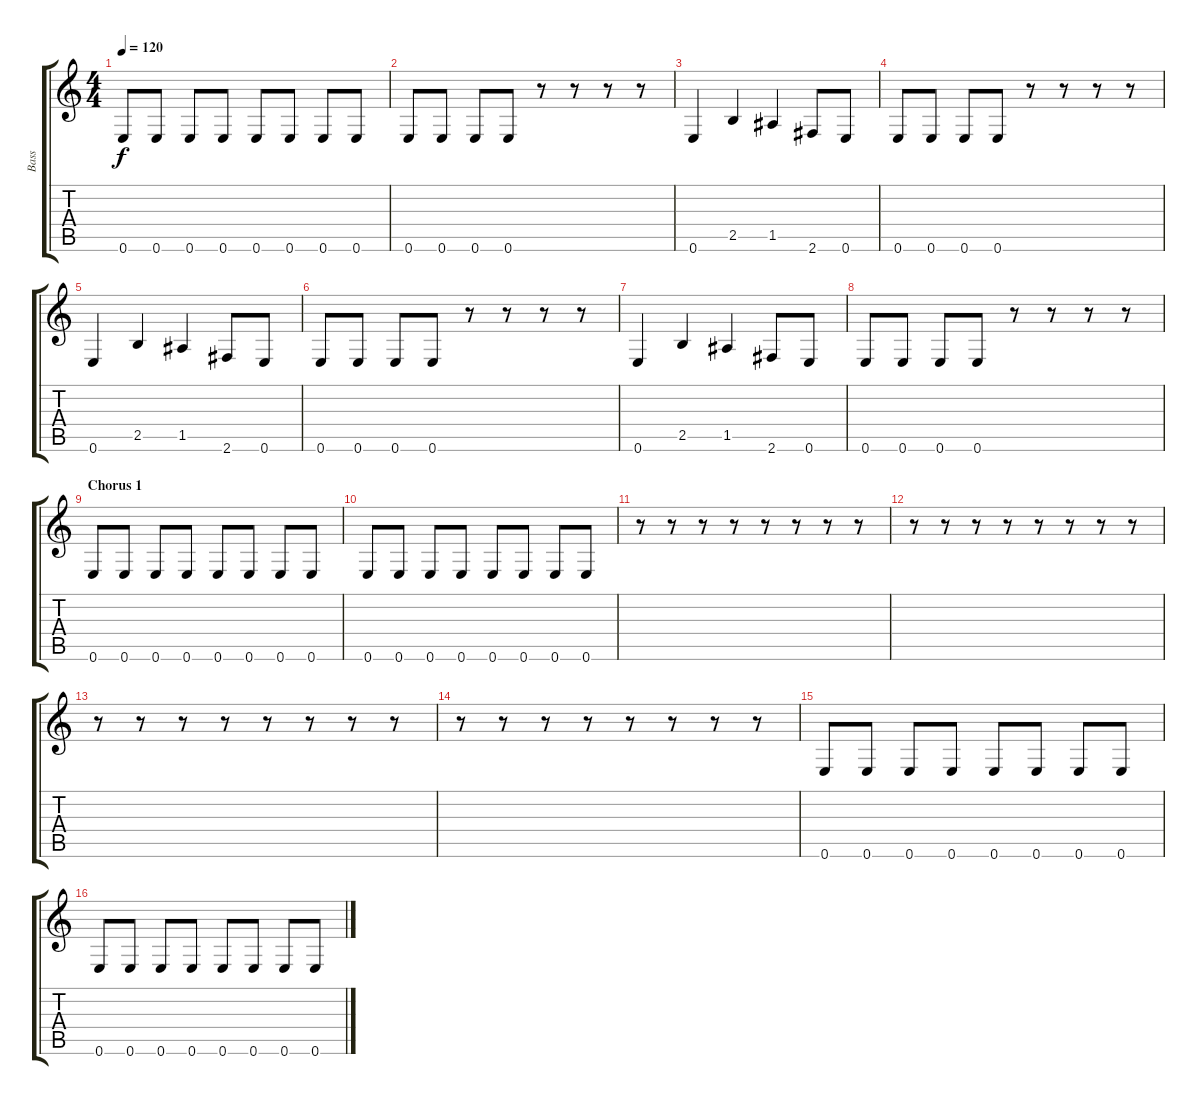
\track ("Bass" "Bass") {instrument slapbass2}
\staff {score tabs}
\tuning (E4 B3 G3 D3 A2 E2) {hide}
\ts (4 4)
\tempo 120
\clef g2
\ks c
0.6.8{dy f} 0.6.8 0.6.8 0.6.8 0.6.8 0.6.8 0.6.8 0.6.8 |
0.6.8 0.6.8 0.6.8 0.6.8 r.8 r.8 r.8 r.8 |
0.6.4 2.5.4 1.5.4 2.6.8 0.6.8 |
0.6.8 0.6.8 0.6.8 0.6.8 r.8 r.8 r.8 r.8 |
0.6.4 2.5.4 1.5.4 2.6.8 0.6.8 |
0.6.8 0.6.8 0.6.8 0.6.8 r.8 r.8 r.8 r.8 |
0.6.4 2.5.4 1.5.4 2.6.8 0.6.8 |
0.6.8 0.6.8 0.6.8 0.6.8 r.8 r.8 r.8 r.8 |
\section ("" "Chorus 1")
0.6.8 0.6.8 0.6.8 0.6.8 0.6.8 0.6.8 0.6.8 0.6.8 |
0.6.8 0.6.8 0.6.8 0.6.8 0.6.8 0.6.8 0.6.8 0.6.8 |
r.8 r.8 r.8 r.8 r.8 r.8 r.8 r.8 |
r.8 r.8 r.8 r.8 r.8 r.8 r.8 r.8 |
r.8 r.8 r.8 r.8 r.8 r.8 r.8 r.8 |
r.8 r.8 r.8 r.8 r.8 r.8 r.8 r.8 |
0.6.8 0.6.8 0.6.8 0.6.8 0.6.8 0.6.8 0.6.8 0.6.8 |
0.6.8 0.6.8 0.6.8 0.6.8 0.6.8 0.6.8 0.6.8 0.6.8
